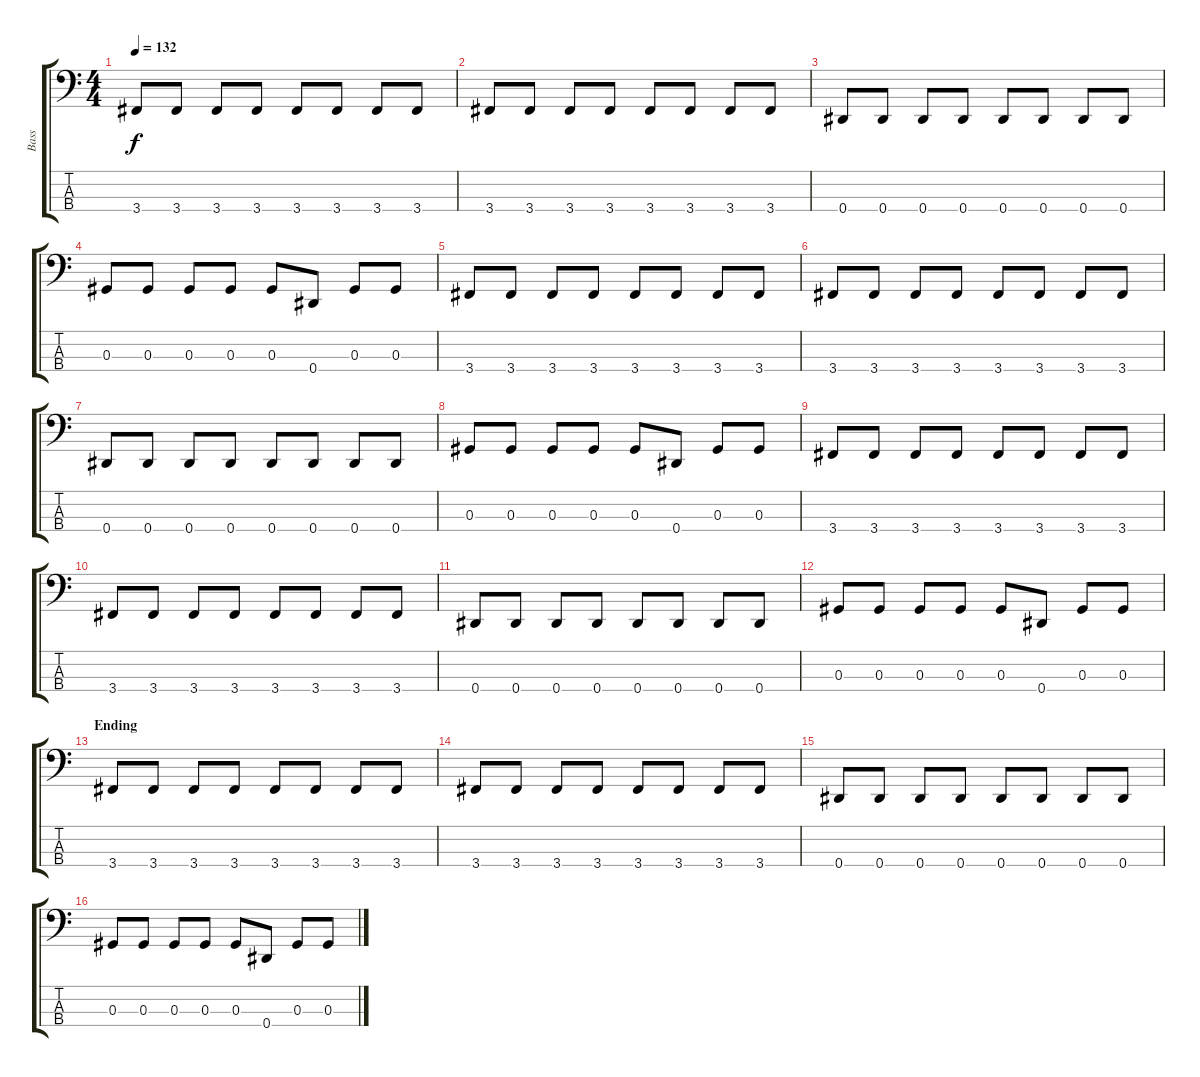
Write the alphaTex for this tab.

\track ("Bass" "Bass") {instrument electricbassfinger}
\staff {score tabs}
\tuning (Gb2 Db2 Ab1 Eb1) {hide}
\ts (4 4)
\tempo 132
\clef f4
\ks c
3.4.8{dy f} 3.4.8 3.4.8 3.4.8 3.4.8 3.4.8 3.4.8 3.4.8 |
3.4.8 3.4.8 3.4.8 3.4.8 3.4.8 3.4.8 3.4.8 3.4.8 |
0.4.8 0.4.8 0.4.8 0.4.8 0.4.8 0.4.8 0.4.8 0.4.8 |
0.3.8 0.3.8 0.3.8 0.3.8 0.3.8 0.4.8 0.3.8 0.3.8 |
3.4.8 3.4.8 3.4.8 3.4.8 3.4.8 3.4.8 3.4.8 3.4.8 |
3.4.8 3.4.8 3.4.8 3.4.8 3.4.8 3.4.8 3.4.8 3.4.8 |
0.4.8 0.4.8 0.4.8 0.4.8 0.4.8 0.4.8 0.4.8 0.4.8 |
0.3.8 0.3.8 0.3.8 0.3.8 0.3.8 0.4.8 0.3.8 0.3.8 |
3.4.8 3.4.8 3.4.8 3.4.8 3.4.8 3.4.8 3.4.8 3.4.8 |
3.4.8 3.4.8 3.4.8 3.4.8 3.4.8 3.4.8 3.4.8 3.4.8 |
0.4.8 0.4.8 0.4.8 0.4.8 0.4.8 0.4.8 0.4.8 0.4.8 |
0.3.8 0.3.8 0.3.8 0.3.8 0.3.8 0.4.8 0.3.8 0.3.8 |
\section ("" "Ending")
3.4.8 3.4.8 3.4.8 3.4.8 3.4.8 3.4.8 3.4.8 3.4.8 |
3.4.8 3.4.8 3.4.8 3.4.8 3.4.8 3.4.8 3.4.8 3.4.8 |
0.4.8 0.4.8 0.4.8 0.4.8 0.4.8 0.4.8 0.4.8 0.4.8 |
0.3.8 0.3.8 0.3.8 0.3.8 0.3.8 0.4.8 0.3.8 0.3.8
